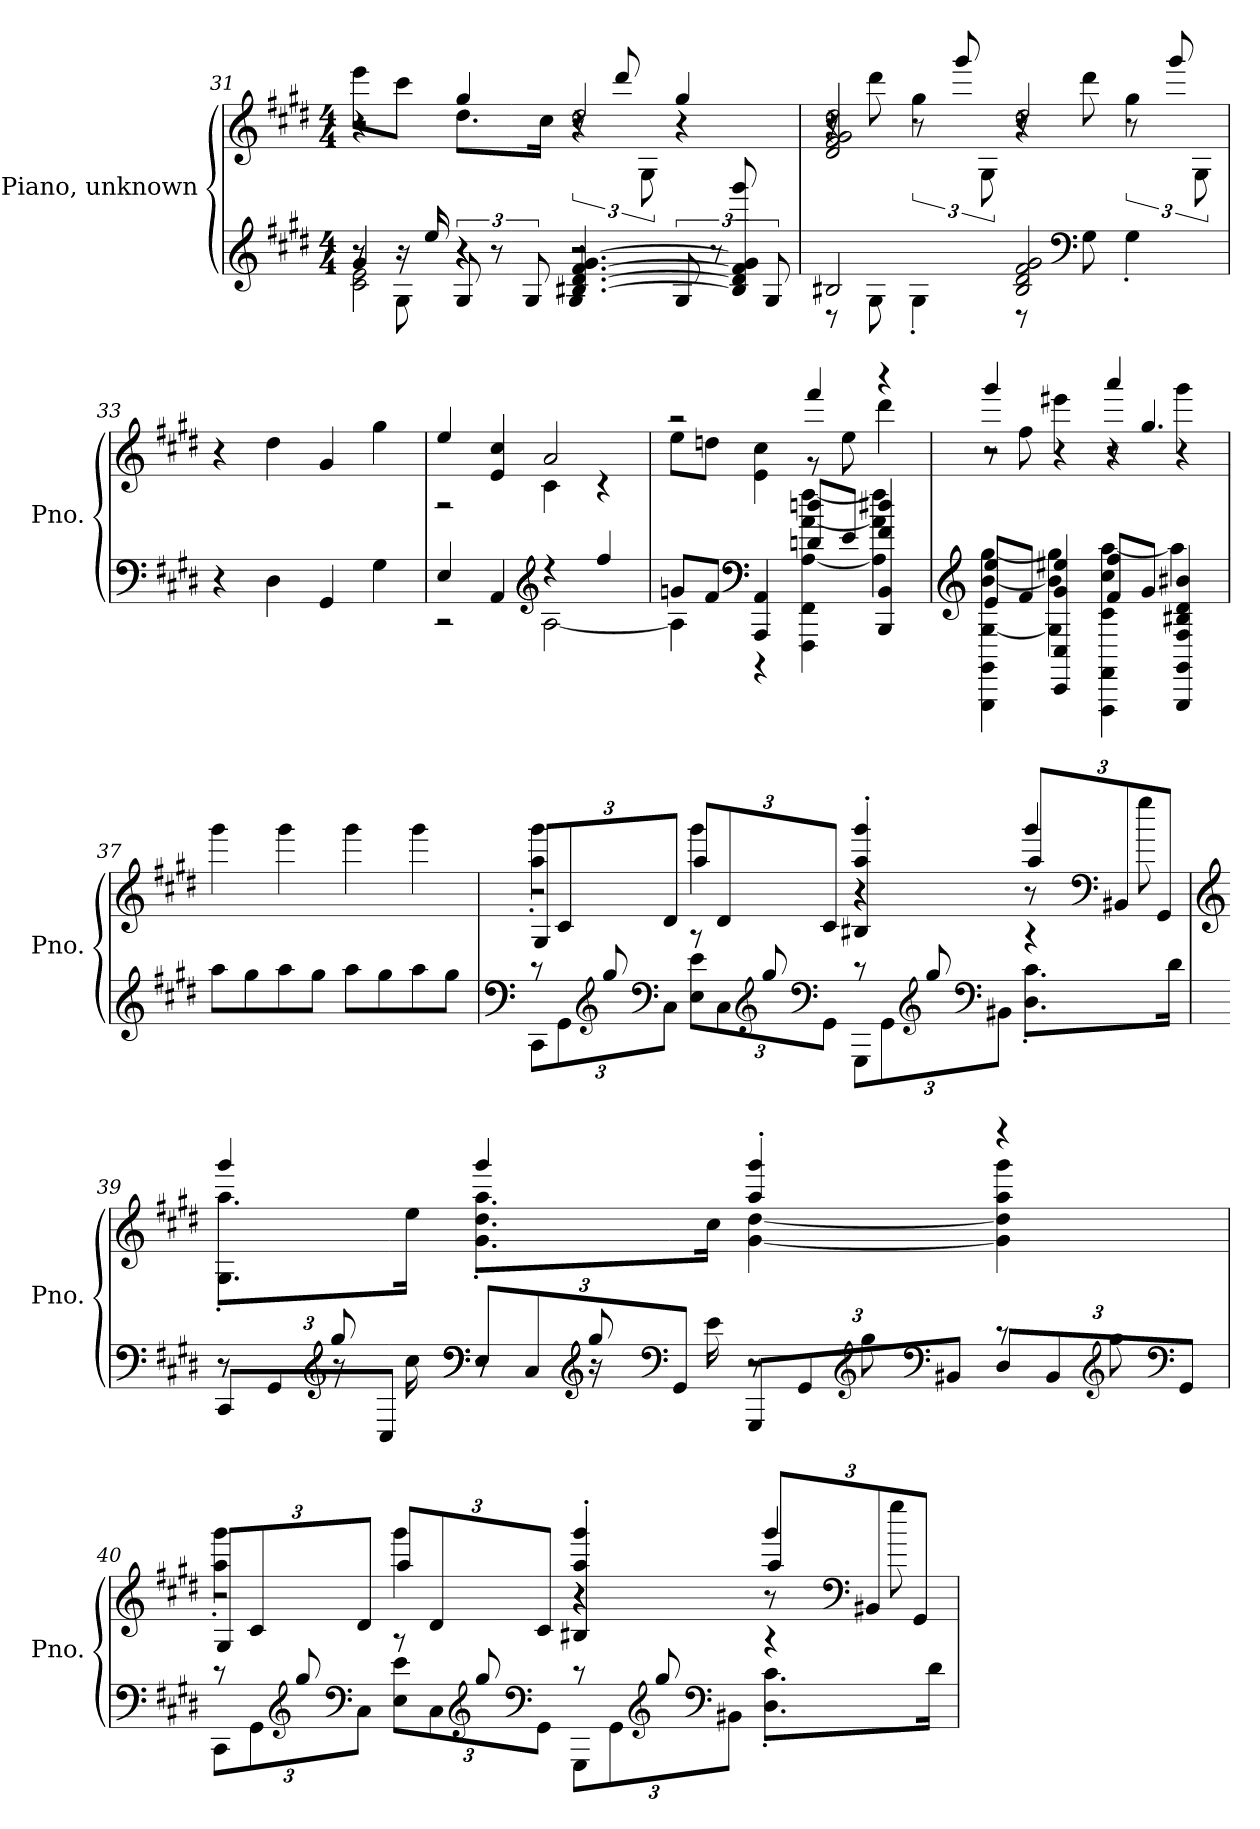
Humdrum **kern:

**kern	**kern
*part1	*part1
*staff2	*staff1
*I"Piano, unknown	*
*I'Pno.	*
*clefG2	*clefG2
*k[f#c#g#d#]	*k[f#c#g#d#]
*M4/4	*M4/4
=31	=31
*^	*^
*	*^	*	*^
*	*	*^	*	*	*
4g#/	2c#\ 2e\	8r	8r	4r	8eee\L	2r
.	.	16r	8G#\	.	8ccc#\J	.
.	.	16ee/	.	.	.	.
4r	.	12G#/	4r	4gg#/	8.dd#\L	.
.	.	12r	.	.	.	.
.	.	12G#/	.	.	.	.
.	.	.	.	.	16cc#\Jk	.
[4.B#X/ [4.d#/ [4.f#/ [4.g#/	2r	4G#'/	2r	8r	6r	2dd#/
.	.	.	.	8ddd#/	.	.
.	.	.	.	.	12G#\	.
.	.	12G#/	.	4gg#/	4r	.
.	.	12r	.	.	.	.
8B#/] 8d#/] 8f#/] 8g#/] 8ggg#/	.	.	.	.	.	.
.	.	12G#/	.	.	.	.
*	*v	*v	*v	*	*	*
!!LO:LB:g=z	!!	!!
=32	=32	=32	=32	=32
2B#X/	8r	4r	8r	2d#/ 2f#/ 2g#/ 2dd#/
.	8G#\	.	8ddd#\	.
.	4G#'\	8r	6gg#\	.
.	.	8ggg#/	.	.
.	.	.	12G#\	.
2B#/ 2d#/ 2f#/ 2g#/	8r	4r	8r	2dd#/
*clefF4	*	*	*	*
.	8G#\	.	8ddd#\	.
.	4G#'\	8r	6gg#\	.
.	.	8ggg#/	.	.
.	.	.	12G#\	.
*v	*v	*	*	*
*	*v	*v	*v
=33	=33
4r	4r
4D#\	4dd#\
4GG#/	4g#/
4G#\	4gg#\
=34	=34
*^	*^
4E/	2r	4ee/	2r
4AA/	.	4e/ 4cc#/	.
*clefG2	*	*	*
4r	[2A\	2a/	4c#\
4ff#/	.	.	4r
=35	=35	=35	=35
8gn/L	4A\]	2r	8ee\L
8f#/J	.	.	8ddn\J
*clefF4	*	*	*
4AAA/ 4AA/	4r	.	4e\ 4cc#\
8dn/ 8ddn/L	4FFF#\ 4FF#\ [4A\ [4a\ [4ff#\	4fff#/	8r
8e/J	.	.	8ee\
4BBB/ 4BB/ 4f#/ 4dd#X/	4A\] 4a\] 4ff#\]	4r	4ddd#\
*	*	*v	*v
!!LO:LB:g=z
=36	=36	=36
*clefG2	*	*
*	*	*^
*	*	*	*^
8e/ 8ee/L	4GGG#\ 4GG#\ [4G#\ [4b\ [4gg#\	4ggg#/	8r	2r
8f#/J	.	.	8ff#\	.
4CC#/ 4C#/ 4g#/ 4ee#X/	4G#\] 4b\] 4gg#\]	4r	4eee#X\	.
8f#/ 8ff#/L	4FFF#\ 4FF#\ 4c#\ 4cc#\ [4aa\	4aaa/	4r	8r
8g#/J	.	.	.	4.gg#/
4GGG#/ 4GG#/ 4F#/ 4B#X/ 4d#/ 4b#X/	4aa\]	4r	4ggg#\	.
*v	*v	*	*	*
*	*v	*v	*v
=37	=37
8aa\L	4ggg#\
8gg#\	.
8aa\	4ggg#\
8gg#\J	.
8aa\L	4ggg#\
8gg#\	.
8aa\	4ggg#\
8gg#\J	.
!!LO:PB:g=z
=38	=38
*clefF4	*
*^	*^
*	*	*	*^
*	*Xbrackettup	*	*	*Xbrackettup
8r	12CC#\L	2r	4aa\' 4ggg#\'	12G#/L
.	12GG#\	.	.	12c#/
*clefG2	*	*	*	*
8gg#/	.	.	.	.
*clefF4	*	*	*	*
.	12C#\J	.	.	12d#/J
8r	12E\ 12e\L	.	4ggg#\	12aa/L
.	12C#\	.	.	12d#/
*clefG2	*	*	*	*
8gg#/	.	.	.	.
*clefF4	*	*	*	*
.	12GG#\J	.	.	12c#/J
8r	12GGG#\L	4r	4r	4B#X/' 4aa/' 4ggg#/'
.	12GG#\	.	.	.
*clefG2	*	*	*	*
8gg#/	.	.	.	.
*clefF4	*	*	*	*
.	12BB#X\J	.	.	.
4r	8.D#\' 8.c#\'L	4ggg#/	8r	12aa/L
*	*	*clefF4	*	*
.	.	.	.	12BB#X/
.	.	.	8gg#\	.
.	.	.	.	12GG#/J
.	16d#\Jk	.	.	.
*v	*v	*	*	*
*	*v	*v	*v
!!LO:LB:g=z
=39	=39
*	*clefG2
*^	*^
*	*^	*	*
8r	8r	12CC#/L	4ggg#/	8.G#\' 8.aa\'L
.	.	12GG#/	.	.
*clefG2	*	*	*	*
8gg#/	16r	.	.	.
.	.	12C#/J	.	.
.	16cc#\	.	.	16ee\Jk
*clefF4	*	*	*	*
8r	8r	12E/L	4ggg#/	8.g#\' 8.dd#\' 8.aa\'L
.	.	12C#/	.	.
*clefG2	*	*	*	*
8gg#/	16r	.	.	.
*clefF4	*	*	*	*
.	.	12GG#/J	.	.
.	16e\	.	.	16cc#\Jk
2r	8r	12GGG#/L	4aa/' 4ggg#/'	[4g#\ [4dd#\
.	.	12GG#/	.	.
*clefG2	*	*	*	*
.	8gg#\	.	.	.
*clefF4	*	*	*	*
.	.	12BB#X/J	.	.
.	8r	12D#/L	4r	4g#\] 4dd#\] 4aa\ 4ggg#\
.	.	12BB#/	.	.
*clefG2	*	*	*	*
.	8gg#\	.	.	.
*clefF4	*	*	*	*
.	.	12GG#/J	.	.
*	*v	*v	*	*
!!LO:LB:g=z
=40	=40	=40	=40
*	*	*	*^
8r	12CC#\L	2r	4aa\' 4ggg#\'	12G#/L
.	12GG#\	.	.	12c#/
*clefG2	*	*	*	*
8gg#/	.	.	.	.
*clefF4	*	*	*	*
.	12C#\J	.	.	12d#/J
8r	12E\ 12e\L	.	4ggg#\	12aa/L
.	12C#\	.	.	12d#/
*clefG2	*	*	*	*
8gg#/	.	.	.	.
*clefF4	*	*	*	*
.	12GG#\J	.	.	12c#/J
8r	12GGG#\L	4r	4r	4B#X/' 4aa/' 4ggg#/'
.	12GG#\	.	.	.
*clefG2	*	*	*	*
8gg#/	.	.	.	.
*clefF4	*	*	*	*
.	12BB#X\J	.	.	.
4r	8.D#\' 8.c#\'L	4ggg#/	8r	12aa/L
*	*	*clefF4	*	*
.	.	.	.	12BB#X/
.	.	.	8gg#\	.
.	.	.	.	12GG#/J
.	16d#\Jk	.	.	.
*v	*v	*	*	*
*	*v	*v	*v
=	=
*-	*-
